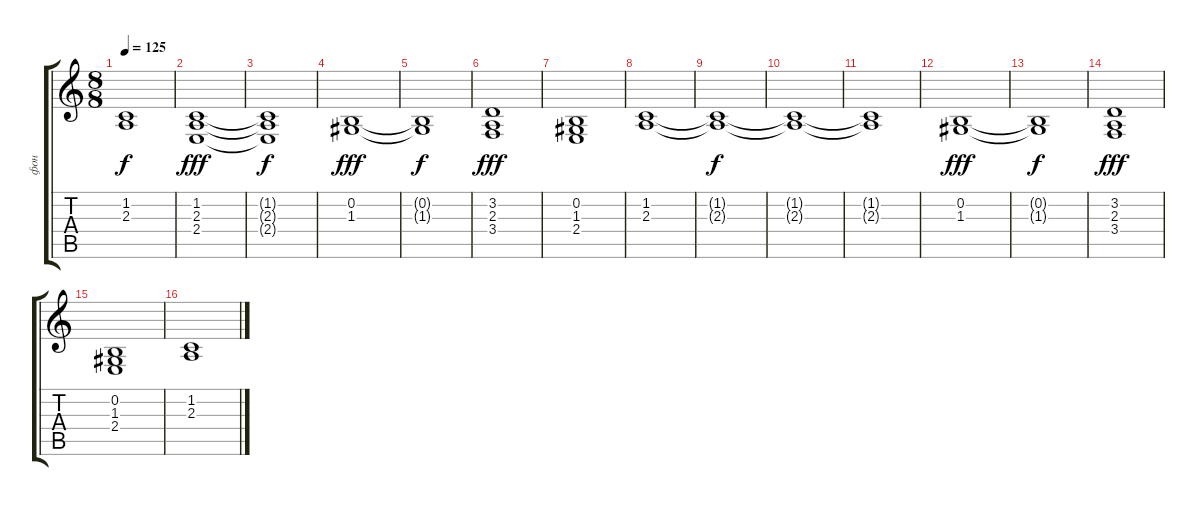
\track ("фон" "фон") {instrument synthstrings1}
\staff {score tabs}
\tuning (E4 B3 G3 D3 A2 E2) {hide}
\ts (8 8)
\tempo 125
\clef g2
\ks c
(1.2{t} 2.3{t}).1{dy f} |
(1.2 2.3 2.4).1{dy fff} |
(1.2{t} 2.3{t} 2.4{t}).1{dy f} |
(0.2 1.3).1{dy fff} |
(0.2{t} 1.3{t}).1{dy f} |
(3.2 2.3 3.4).1{dy fff} |
(0.2 1.3 2.4).1 |
(1.2 2.3).1 |
(1.2{t} 2.3{t}).1{dy f} |
(1.2{t} 2.3{t}).1 |
(1.2{t} 2.3{t}).1 |
(0.2 1.3).1{dy fff} |
(0.2{t} 1.3{t}).1{dy f} |
(3.2 2.3 3.4).1{dy fff} |
(0.2 1.3 2.4).1 |
(1.2 2.3).1
